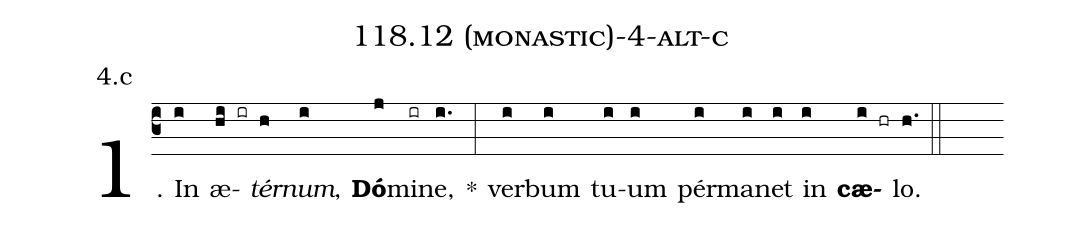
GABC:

name: 118.12 (monastic)-4-alt-c;
annotation: 4.c;
%%
(c3)1. In(i) æ(hi ir)<i>tér</i>(h)<i>num</i>,(i) <b>Dó</b>(j)mi(ir)ne,(i.) *(:) ver(i)bum(i) tu(i)um(i) pér(i)ma(i)net(i) in(i) <b>cæ</b>(i hr)lo.(h.) (::)
